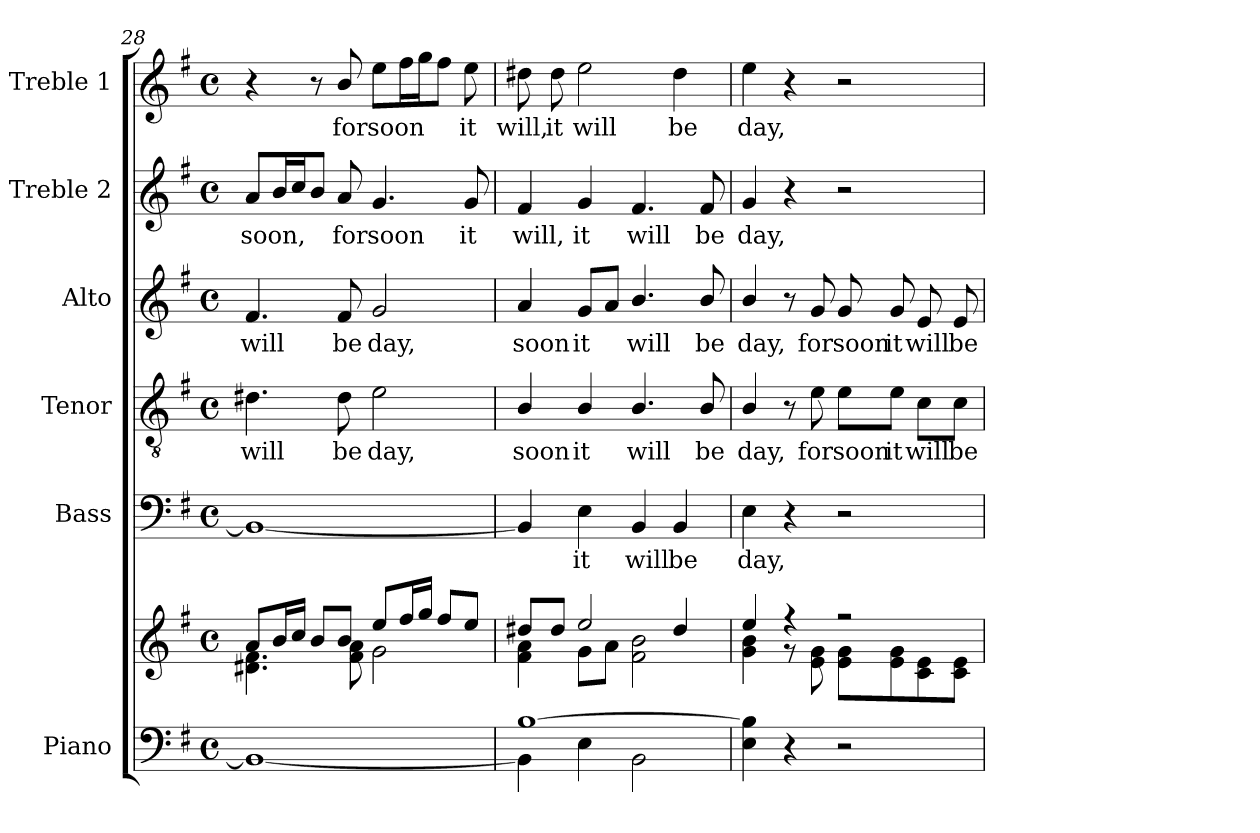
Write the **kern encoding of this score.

**kern	**kern	**kern	**text	**kern	**text	**kern	**text	**kern	**text	**kern	**text
*part6	*part6	*part5	*part5	*part4	*part4	*part3	*part3	*part2	*part2	*part1	*part1
*staff7	*staff6	*staff5	*staff5	*staff4	*staff4	*staff3	*staff3	*staff2	*staff2	*staff1	*staff1
*I"Piano	*	*I"Bass	*	*I"Tenor	*	*I"Alto	*	*I"Treble 2	*	*I"Treble 1	*
*I'Pno.	*	*I'B.	*	*I'T.	*	*I'A.	*	*	*	*	*
*clefF4	*clefG2	*clefF4	*	*clefGv2	*	*clefG2	*	*clefG2	*	*clefG2	*
*	*	*	*	*ITrd7c12	*	*	*	*	*	*	*
*k[f#]	*k[f#]	*k[f#]	*	*k[f#]	*	*k[f#]	*	*k[f#]	*	*k[f#]	*
*G:	*G:	*G:	*	*G:	*	*G:	*	*G:	*	*G:	*
*M4/4	*M4/4	*M4/4	*	*M4/4	*	*M4/4	*	*M4/4	*	*M4/4	*
*met(c)	*met(c)	*met(c)	*	*met(c)	*	*met(c)	*	*met(c)	*	*met(c)	*
=28	=28	=28	=28	=28	=28	=28	=28	=28	=28	=28	=28
*	*^	*	*	*	*	*	*	*	*	*	*
!	!	!	!	!	!	!LO:LY:b:color=#000000	!	!	!	!	!	!
!	!	!	!	!	!	!	!	!LO:LY:b:color=#000000	!	!	!	!
!	!	!	!	!	!	!	!	!	!	!LO:LY:b:color=#000000	!	!
1BBi_	8ai/L	4.d#Xi\ 4.f#i	1BBi_	.	4.D#Xi\	will	4.f#i/	will	8ai/L	soon,	4r	.
.	16bi/L	.	.	.	.	.	.	.	16bi/L	.	.	.
.	16cci/JJ	.	.	.	.	.	.	.	16cci/J	.	.	.
.	8bi/L	.	.	.	.	.	.	.	8bi/J	.	8r	.
!	!	!	!	!	!	!LO:LY:b:color=#000000	!	!	!	!	!	!
!	!	!	!	!	!	!	!	!LO:LY:b:color=#000000	!	!	!	!
!	!	!	!	!	!	!	!	!	!	!LO:LY:b:color=#000000	!	!
!	!	!	!	!	!	!	!	!	!	!	!	!LO:LY:b:color=#000000
.	8bi/J	8f#i\ 8ai	.	.	8D#i\	be	8f#i/	be	8ai/	for	8bi/	for
!	!	!	!	!	!	!LO:LY:b:color=#000000	!	!	!	!	!	!
!	!	!	!	!	!	!	!	!LO:LY:b:color=#000000	!	!	!	!
!	!	!	!	!	!	!	!	!	!	!LO:LY:b:color=#000000	!	!
!	!	!	!	!	!	!	!	!	!	!	!	!LO:LY:b:color=#000000
.	8eei/L	2gi\	.	.	2Ei\	day,	2gi/	day,	4.gi/	soon	8eei\L	soon
.	16ff#i/L	.	.	.	.	.	.	.	.	.	16ff#i\L	.
.	16ggi/JJ	.	.	.	.	.	.	.	.	.	16ggi\J	.
.	8ff#i/L	.	.	.	.	.	.	.	.	.	8ff#i\J	.
!	!	!	!	!	!	!	!	!	!	!LO:LY:b:color=#000000	!	!
!	!	!	!	!	!	!	!	!	!	!	!	!LO:LY:b:color=#000000
.	8eei/J	.	.	.	.	.	.	.	8gi/	it	8eei\	it
=29	=29	=29	=29	=29	=29	=29	=29	=29	=29	=29	=29	=29
*^	*	*	*	*	*	*	*	*	*	*	*	*
!	!	!	!	!	!	!	!LO:LY:b:color=#000000	!	!	!	!	!	!
!	!	!	!	!	!	!	!	!	!LO:LY:b:color=#000000	!	!	!	!
!	!	!	!	!	!	!	!	!	!	!	!LO:LY:b:color=#000000	!	!
!	!	!	!	!	!	!	!	!	!	!	!	!	!LO:LY:b:color=#000000
[1Bi	4BBi\]	8dd#Xi/L	4f#i\ 4ai	4BBi/]	.	4BBi/	soon	4ai/	soon	4f#i/	will,	8dd#Xi\	will,
!	!	!	!	!	!	!	!	!	!	!	!	!	!LO:LY:b:color=#000000
.	.	8dd#i/J	.	.	.	.	.	.	.	.	.	8dd#i\	it
!	!	!	!	!	!LO:LY:b:color=#000000	!	!	!	!	!	!	!	!
!	!	!	!	!	!	!	!LO:LY:b:color=#000000	!	!	!	!	!	!
!	!	!	!	!	!	!	!	!	!LO:LY:b:color=#000000	!	!	!	!
!	!	!	!	!	!	!	!	!	!	!	!LO:LY:b:color=#000000	!	!
!	!	!	!	!	!	!	!	!	!	!	!	!	!LO:LY:b:color=#000000
.	4Ei\	2eei/	8gi\L	4Ei\	it	4BBi/	it	8gi/L	it	4gi/	it	2eei\	will
.	.	.	8ai\J	.	.	.	.	8ai/J	.	.	.	.	.
!	!	!	!	!	!LO:LY:b:color=#000000	!	!	!	!	!	!	!	!
!	!	!	!	!	!	!	!LO:LY:b:color=#000000	!	!	!	!	!	!
!	!	!	!	!	!	!	!	!	!LO:LY:b:color=#000000	!	!	!	!
!	!	!	!	!	!	!	!	!	!	!	!LO:LY:b:color=#000000	!	!
.	2BBi\	.	2f#i\ 2bi	4BBi/	will	4.BBi/	will	4.bi/	will	4.f#i/	will	.	.
!	!	!	!	!	!LO:LY:b:color=#000000	!	!	!	!	!	!	!	!
!	!	!	!	!	!	!	!	!	!	!	!	!	!LO:LY:b:color=#000000
.	.	4dd#i/	.	4BBi/	be	.	.	.	.	.	.	4dd#i\	be
!	!	!	!	!	!	!	!LO:LY:b:color=#000000	!	!	!	!	!	!
!	!	!	!	!	!	!	!	!	!LO:LY:b:color=#000000	!	!	!	!
!	!	!	!	!	!	!	!	!	!	!	!LO:LY:b:color=#000000	!	!
.	.	.	.	.	.	8BBi/	be	8bi/	be	8f#i/	be	.	.
*v	*v	*	*	*	*	*	*	*	*	*	*	*	*
!!LO:LB:g=z
=30	=30	=30	=30	=30	=30	=30	=30	=30	=30	=30	=30	=30
!	!	!	!	!LO:LY:b:color=#000000	!	!	!	!	!	!	!	!
!	!	!	!	!	!	!LO:LY:b:color=#000000	!	!	!	!	!	!
!	!	!	!	!	!	!	!	!LO:LY:b:color=#000000	!	!	!	!
!	!	!	!	!	!	!	!	!	!	!LO:LY:b:color=#000000	!	!
!	!	!	!	!	!	!	!	!	!	!	!	!LO:LY:b:color=#000000
4Ei\ 4Bi]	4eei/	4gi\ 4bi	4Ei\	day,	4BBi/	day,	4bi/	day,	4gi/	day,	4eei\	day,
4r	4r	8r	4r	.	8r	.	8r	.	4r	.	4r	.
!	!	!	!	!	!	!LO:LY:b:color=#000000	!	!	!	!	!	!
!	!	!	!	!	!	!	!	!LO:LY:b:color=#000000	!	!	!	!
.	.	8ei\ 8gi	.	.	8Ei\	for	8gi/	for	.	.	.	.
!	!	!	!	!	!	!LO:LY:b:color=#000000	!	!	!	!	!	!
!	!	!	!	!	!	!	!	!LO:LY:b:color=#000000	!	!	!	!
2r	2r	8ei\ 8giL	2r	.	8Ei\L	soon	8gi/	soon	2r	.	2r	.
!	!	!	!	!	!	!LO:LY:b:color=#000000	!	!	!	!	!	!
!	!	!	!	!	!	!	!	!LO:LY:b:color=#000000	!	!	!	!
.	.	8ei\ 8gi	.	.	8Ei\J	it	8gi/	it	.	.	.	.
!	!	!	!	!	!	!LO:LY:b:color=#000000	!	!	!	!	!	!
!	!	!	!	!	!	!	!	!LO:LY:b:color=#000000	!	!	!	!
.	.	8ci\ 8ei	.	.	8Ci\L	will	8ei/	will	.	.	.	.
!	!	!	!	!	!	!LO:LY:b:color=#000000	!	!	!	!	!	!
!	!	!	!	!	!	!	!	!LO:LY:b:color=#000000	!	!	!	!
.	.	8ci\ 8eiJ	.	.	8Ci\J	be	8ei/	be	.	.	.	.
*	*v	*v	*	*	*	*	*	*	*	*	*	*
=	=	=	=	=	=	=	=	=	=	=	=
*-	*-	*-	*-	*-	*-	*-	*-	*-	*-	*-	*-
